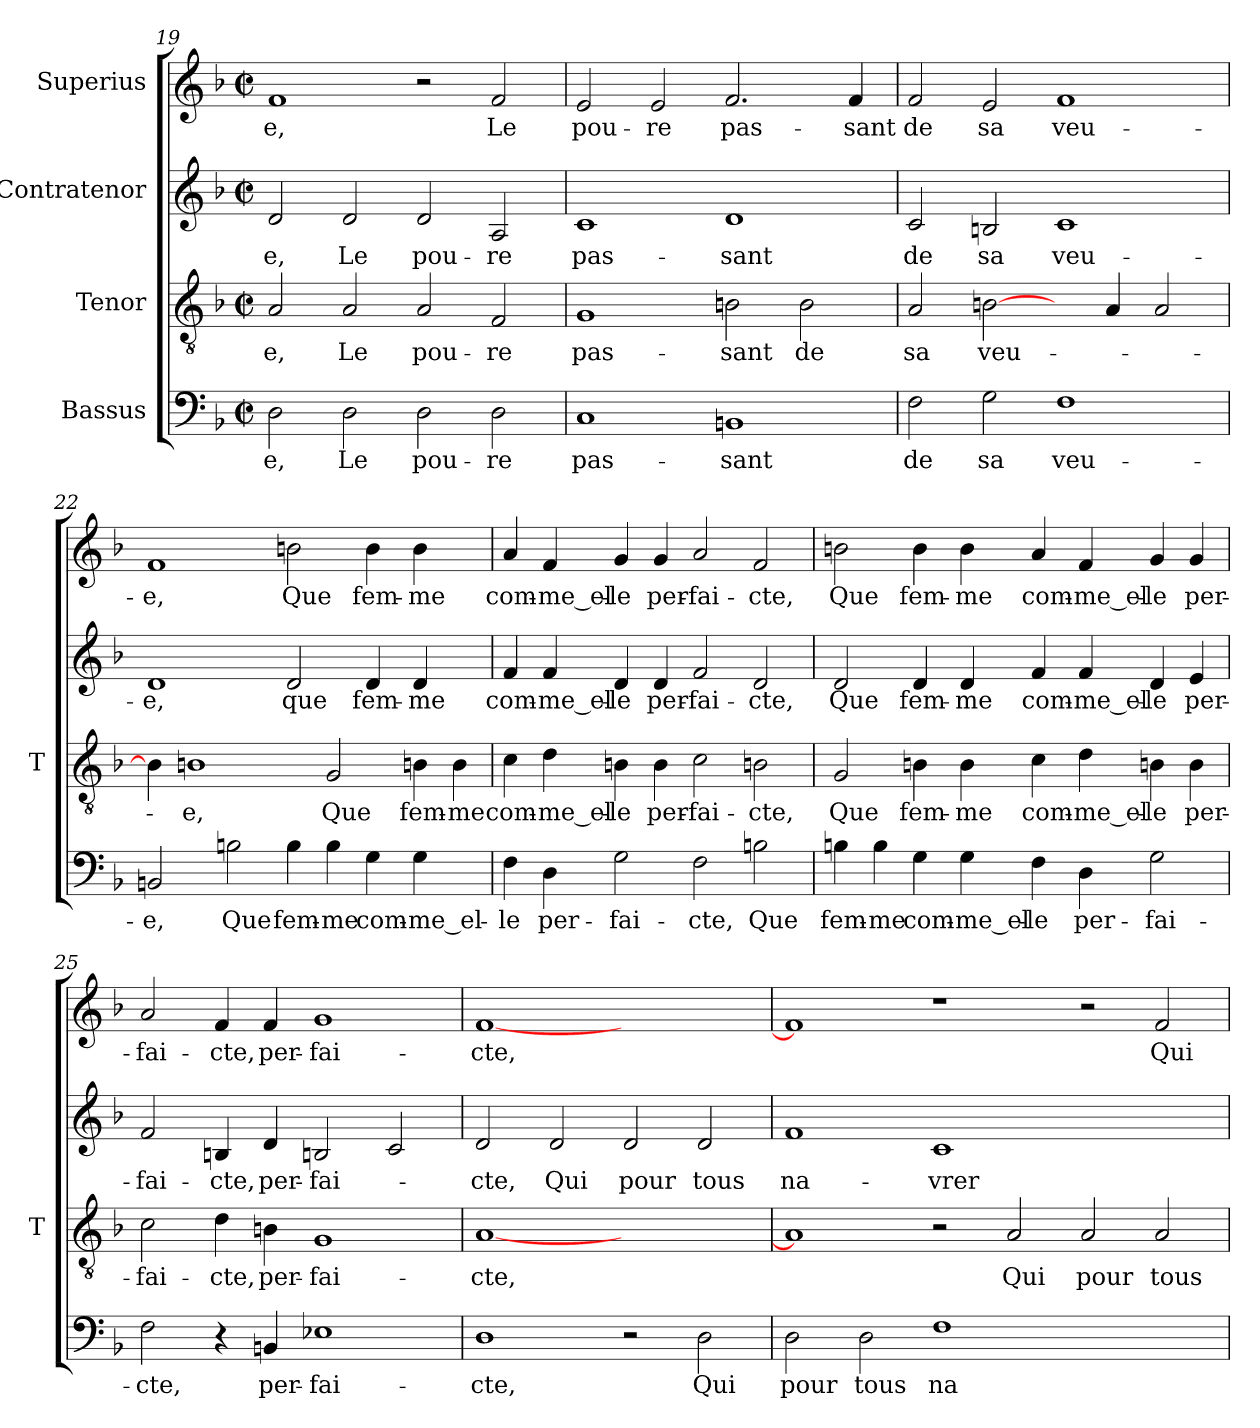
**kern	**text	**kern	**text	**kern	**text	**kern	**text
*part4	*part4	*part3	*part3	*part2	*part2	*part1	*part1
*staff4	*staff4	*staff3	*staff3	*staff2	*staff2	*staff1	*staff1
*I"Bassus	*	*I"Tenor	*	*I"Contratenor	*	*I"Superius	*
*	*	*I'T	*	*	*	*	*
*clefF4	*	*clefGv2	*	*clefG2	*	*clefG2	*
*k[b-]	*	*k[b-]	*	*k[b-]	*	*k[b-]	*
*F:	*	*F:	*	*F:	*	*F:	*
*M2/2	*	*M2/2	*	*M2/2	*	*M2/2	*
*met(c|)	*	*met(c|)	*	*met(c|)	*	*met(c|)	*
=19	=19	=19	=19	=19	=19	=19	=19
2D	-e,	2A	-e,	2d	-e,	1f	-e,
2D	-Le	2A	-Le	2d	-Le	.	.
2D	pou-	2A	pou-	2d	pou-	2r	.
2D	-re	2F	-re	2A	-re	2f	-Le
=20	=20	=20	=20	=20	=20	=20	=20
1C	pas-	1G	pas-	1c	pas-	2e	pou-
.	.	.	.	.	.	2e	-re
1BB	-sant	2Bn	-sant	1d	-sant	2.f	pas-
.	.	2B	-de	.	.	.	.
.	.	.	.	.	.	4f	-sant
=21	=21	=21	=21	=21	=21	=21	=21
2F	-de	2A	-sa	2c	-de	2f	-de
2G	-sa	[2Bn	veu-	2Bn	-sa	2e	-sa
1F	veu-	4ryy	.	1c	veu-	1f	veu-
.	.	4A	.	.	.	.	.
.	.	2A	.	.	.	.	.
!!LO:PB:g=z
=22	=22	=22	=22	=22	=22	=22	=22
2BB	-e,	4B]	.	1d	-e,	1f	-e,
.	.	1Bn	-e,	.	.	.	.
2B	-Que	.	.	.	.	.	.
4B	fem-	.	.	2d	-que	2bn	-Que
4B	-me	2G	-Que	.	.	.	.
4G	com-	.	.	4d	fem-	4b	fem-
4G	me_el-	4Bn	fem-	4d	-me	4b	-me
4ryy	.	4B	-me	4ryy	.	4ryy	.
=23	=23	=23	=23	=23	=23	=23	=23
4F	-le	4c	com-	4f	com-	4a	com-
4D	per-	4d	me_el-	4f	me_el-	4f	me_el-
2G	fai-	4Bn	-le	4d	-le	4g	-le
.	.	4B	per-	4d	per-	4g	per-
2F	-cte,	2c	fai-	2f	fai-	2a	fai-
2B	-Que	2Bn	-cte,	2d	-cte,	2f	-cte,
=24	=24	=24	=24	=24	=24	=24	=24
4B	fem-	2G	-Que	2d	-Que	2bn	-Que
4B	-me	.	.	.	.	.	.
4G	com-	4Bn	fem-	4d	fem-	4b	fem-
4G	me_el-	4B	-me	4d	-me	4b	-me
4F	-le	4c	com-	4f	com-	4a	com-
4D	per-	4d	me_el-	4f	me_el-	4f	me_el-
2G	fai-	4Bn	-le	4d	-le	4g	-le
.	.	4B	per-	4e	per-	4g	per-
=25	=25	=25	=25	=25	=25	=25	=25
2F	-cte,	2c	fai-	2f	fai-	2a	fai-
4r	.	4d	-cte,	4Bn	-cte,	4f	-cte,
4BB	per-	4Bn	per-	4d	per-	4f	per-
1E-X	fai-	1G	fai-	2Bn	fai-	1g	fai-
.	.	.	.	2c	.	.	.
=26	=26	=26	=26	=26	=26	=26	=26
1D	-cte,	[1A	-cte,	2d	-cte,	[1f	-cte,
.	.	.	.	2d	-Qui	.	.
2r	.	1ryy	.	2d	-pour	1ryy	.
2D	-Qui	.	.	2d	-tous	.	.
=27	=27	=27	=27	=27	=27	=27	=27
2D	-pour	1A]	.	1f	na-	1f]	.
2D	-tous	.	.	.	.	.	.
1F	na-	2r	.	1c	-vrer	1r	.
.	.	2A	-Qui	.	.	.	.
1ryy	.	2A	-pour	1ryy	.	2r	.
.	.	2A	-tous	.	.	2f	-Qui
=	=	=	=	=	=	=	=
*-	*-	*-	*-	*-	*-	*-	*-
